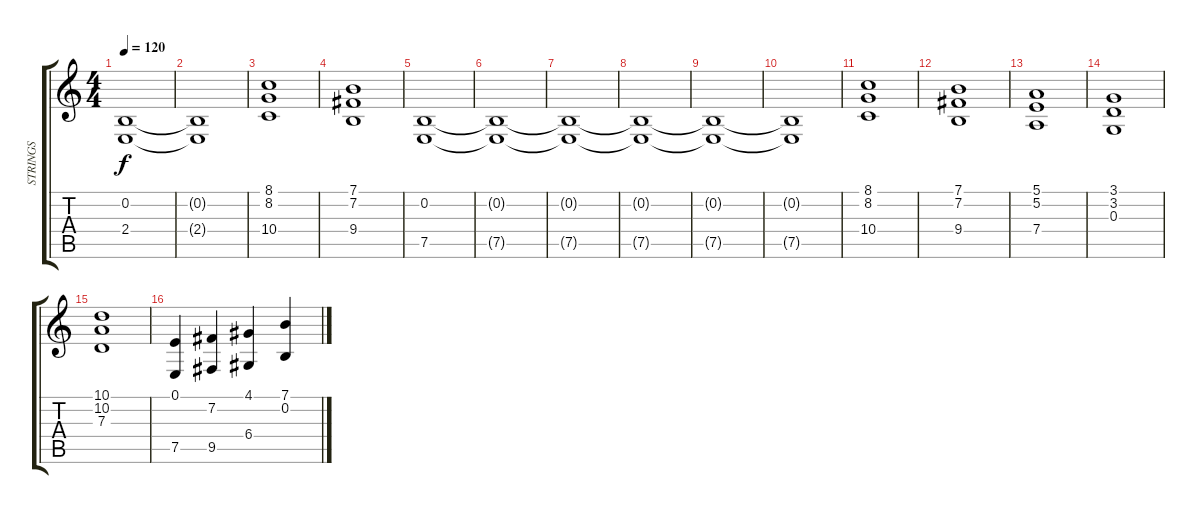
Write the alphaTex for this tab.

\track (" STRINGS " " STRINGS ") {instrument stringensemble2}
\staff {score tabs}
\tuning (E4 B3 G3 D3 A2 E2) {hide}
\ts (4 4)
\tempo 120
\clef g2
\ks c
(0.2{t} 2.4{t}).1{dy f} |
(0.2{t} 2.4{t}).1 |
(8.1 8.2 10.4).1 |
(7.1 7.2 9.4).1 |
(0.2 7.5).1 |
(0.2{t} 7.5{t}).1 |
(0.2{t} 7.5{t}).1 |
(0.2{t} 7.5{t}).1 |
(0.2{t} 7.5{t}).1 |
(0.2{t} 7.5{t}).1 |
(8.1 8.2 10.4).1 |
(7.1 7.2 9.4).1 |
(5.1 5.2 7.4).1 |
(3.1 3.2 0.3).1 |
(10.1 10.2 7.3).1 |
(0.1 7.5).4 (7.2 9.5).4 (4.1 6.4).4 (7.1 0.2).4
